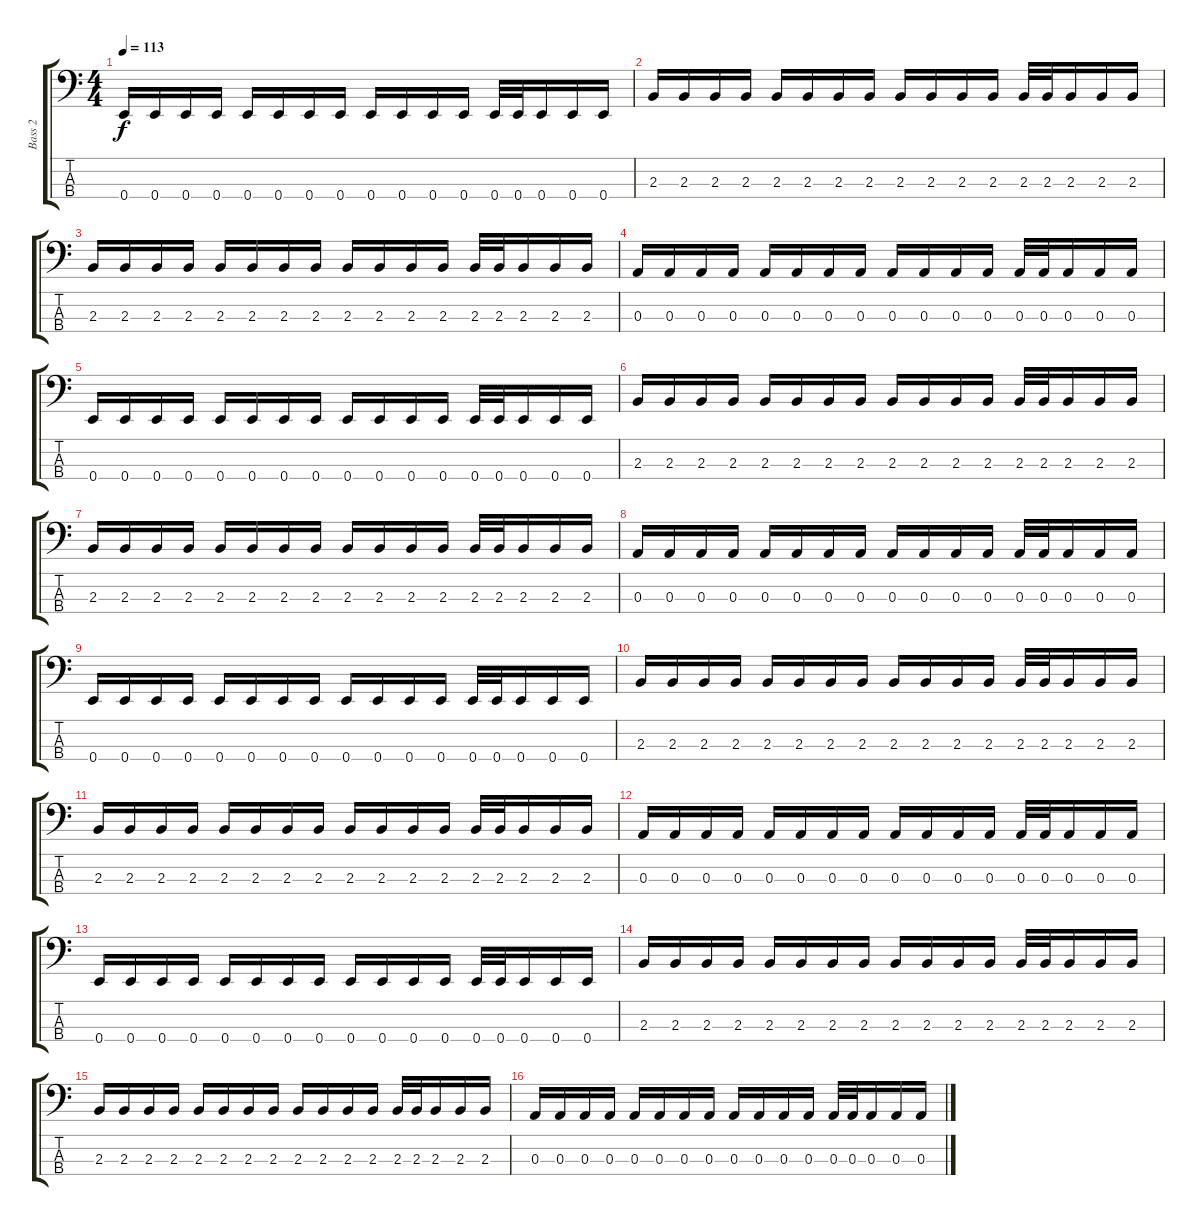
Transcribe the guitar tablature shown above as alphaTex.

\track ("Bass 2" "Bass 2") {instrument synthbass1}
\staff {score tabs}
\tuning (G2 D2 A1 E1) {hide}
\ts (4 4)
\tempo 113
\clef f4
\ks c
0.4.16{dy f} 0.4.16 0.4.16 0.4.16 0.4.16 0.4.16 0.4.16 0.4.16 0.4.16 0.4.16 0.4.16 0.4.16 0.4.32 0.4.32 0.4.16 0.4.16 0.4.16 |
2.3.16 2.3.16 2.3.16 2.3.16 2.3.16 2.3.16 2.3.16 2.3.16 2.3.16 2.3.16 2.3.16 2.3.16 2.3.32 2.3.32 2.3.16 2.3.16 2.3.16 |
2.3.16 2.3.16 2.3.16 2.3.16 2.3.16 2.3.16 2.3.16 2.3.16 2.3.16 2.3.16 2.3.16 2.3.16 2.3.32 2.3.32 2.3.16 2.3.16 2.3.16 |
0.3.16 0.3.16 0.3.16 0.3.16 0.3.16 0.3.16 0.3.16 0.3.16 0.3.16 0.3.16 0.3.16 0.3.16 0.3.32 0.3.32 0.3.16 0.3.16 0.3.16 |
0.4.16 0.4.16 0.4.16 0.4.16 0.4.16 0.4.16 0.4.16 0.4.16 0.4.16 0.4.16 0.4.16 0.4.16 0.4.32 0.4.32 0.4.16 0.4.16 0.4.16 |
2.3.16 2.3.16 2.3.16 2.3.16 2.3.16 2.3.16 2.3.16 2.3.16 2.3.16 2.3.16 2.3.16 2.3.16 2.3.32 2.3.32 2.3.16 2.3.16 2.3.16 |
2.3.16 2.3.16 2.3.16 2.3.16 2.3.16 2.3.16 2.3.16 2.3.16 2.3.16 2.3.16 2.3.16 2.3.16 2.3.32 2.3.32 2.3.16 2.3.16 2.3.16 |
0.3.16 0.3.16 0.3.16 0.3.16 0.3.16 0.3.16 0.3.16 0.3.16 0.3.16 0.3.16 0.3.16 0.3.16 0.3.32 0.3.32 0.3.16 0.3.16 0.3.16 |
0.4.16 0.4.16 0.4.16 0.4.16 0.4.16 0.4.16 0.4.16 0.4.16 0.4.16 0.4.16 0.4.16 0.4.16 0.4.32 0.4.32 0.4.16 0.4.16 0.4.16 |
2.3.16 2.3.16 2.3.16 2.3.16 2.3.16 2.3.16 2.3.16 2.3.16 2.3.16 2.3.16 2.3.16 2.3.16 2.3.32 2.3.32 2.3.16 2.3.16 2.3.16 |
2.3.16 2.3.16 2.3.16 2.3.16 2.3.16 2.3.16 2.3.16 2.3.16 2.3.16 2.3.16 2.3.16 2.3.16 2.3.32 2.3.32 2.3.16 2.3.16 2.3.16 |
0.3.16 0.3.16 0.3.16 0.3.16 0.3.16 0.3.16 0.3.16 0.3.16 0.3.16 0.3.16 0.3.16 0.3.16 0.3.32 0.3.32 0.3.16 0.3.16 0.3.16 |
0.4.16 0.4.16 0.4.16 0.4.16 0.4.16 0.4.16 0.4.16 0.4.16 0.4.16 0.4.16 0.4.16 0.4.16 0.4.32 0.4.32 0.4.16 0.4.16 0.4.16 |
2.3.16 2.3.16 2.3.16 2.3.16 2.3.16 2.3.16 2.3.16 2.3.16 2.3.16 2.3.16 2.3.16 2.3.16 2.3.32 2.3.32 2.3.16 2.3.16 2.3.16 |
2.3.16 2.3.16 2.3.16 2.3.16 2.3.16 2.3.16 2.3.16 2.3.16 2.3.16 2.3.16 2.3.16 2.3.16 2.3.32 2.3.32 2.3.16 2.3.16 2.3.16 |
0.3.16 0.3.16 0.3.16 0.3.16 0.3.16 0.3.16 0.3.16 0.3.16 0.3.16 0.3.16 0.3.16 0.3.16 0.3.32 0.3.32 0.3.16 0.3.16 0.3.16
